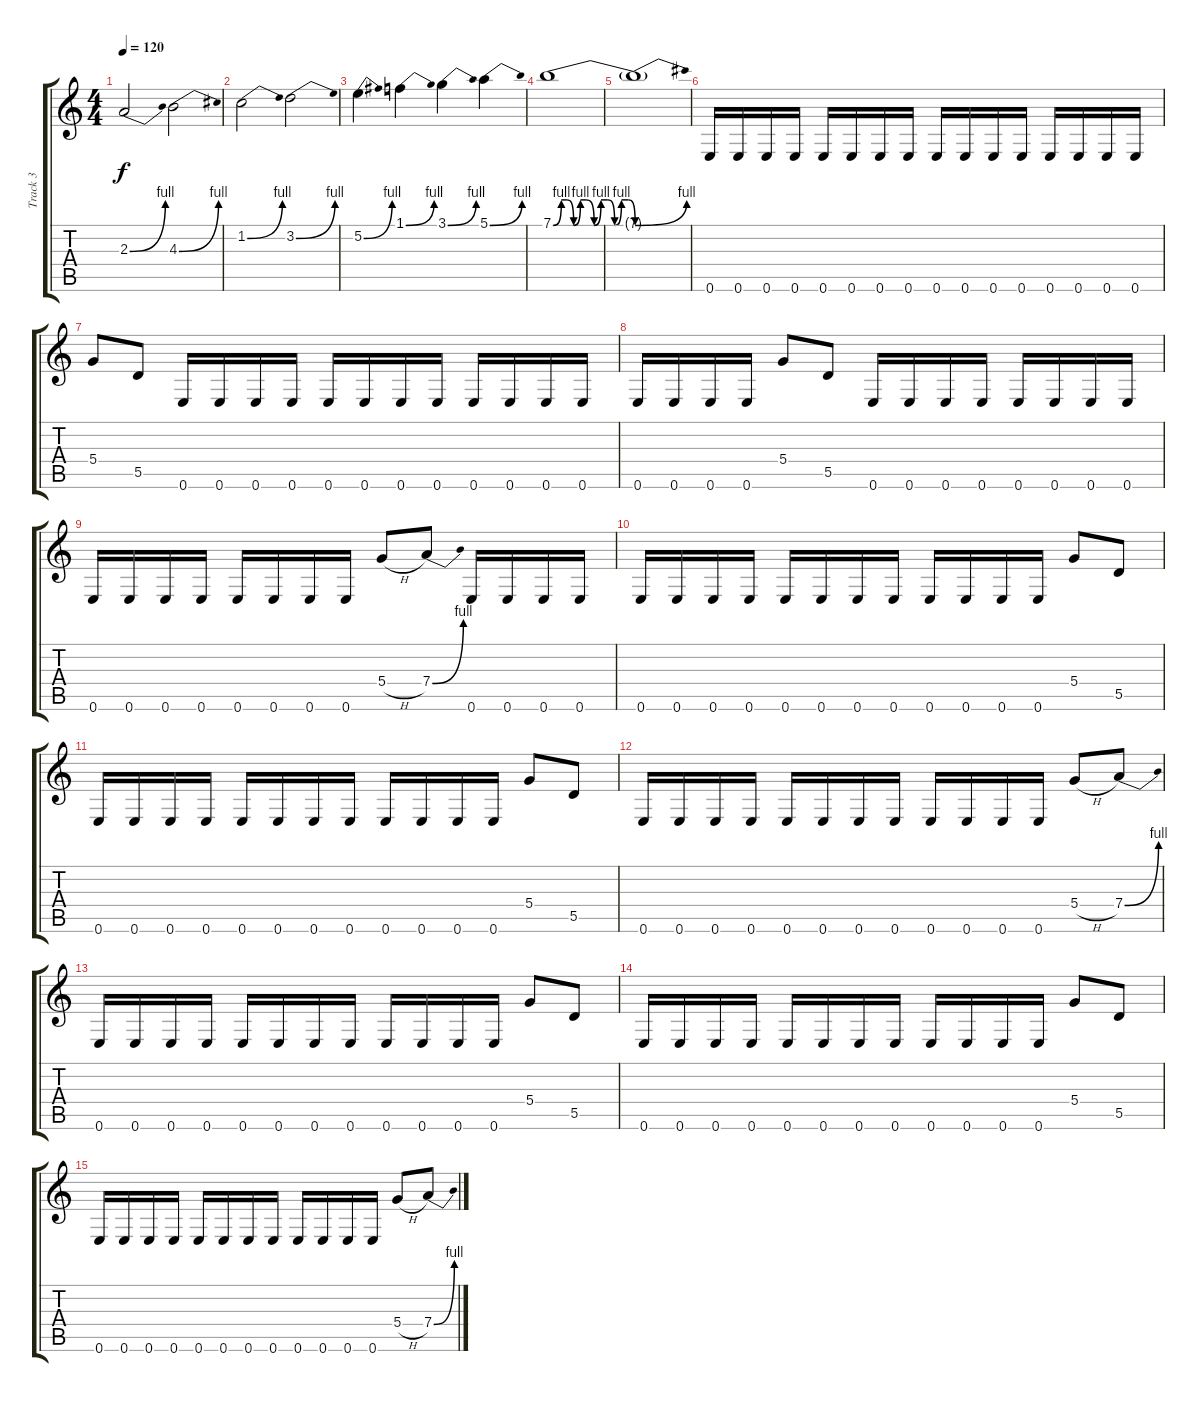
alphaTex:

\track ("Track 3" "Track 3") {instrument distortionguitar}
\staff {score tabs}
\tuning (E4 B3 G3 D3 A2 E2) {hide}
\ts (4 4)
\tempo 120
\clef g2
\ks c
2.3{be (bend 0 0 60 4) t}.2{dy f} 4.3{be (bend 0 0 60 4)}.2 |
1.2{be (bend 0 0 60 4)}.2 3.2{be (bend 0 0 60 4)}.2 |
5.2{be (bend 0 0 60 4)}.4 1.1{be (bend 0 0 60 4)}.4 3.1{be (bend 0 0 60 4)}.4 5.1{be (bend 0 0 60 4)}.4 |
7.1{be (custom 0 0 6 4 10 4 15 0 20 4 24 4 30 0 35 4 40 4 45 0 50 4 55 4 60 0)}.1 |
7.1{be (bend 0 0 60 4) t}.1 |
0.6.16 0.6.16 0.6.16 0.6.16 0.6.16 0.6.16 0.6.16 0.6.16 0.6.16 0.6.16 0.6.16 0.6.16 0.6.16 0.6.16 0.6.16 0.6.16 |
5.4.8 5.5.8 0.6.16 0.6.16 0.6.16 0.6.16 0.6.16 0.6.16 0.6.16 0.6.16 0.6.16 0.6.16 0.6.16 0.6.16 |
0.6.16 0.6.16 0.6.16 0.6.16 5.4.8 5.5.8 0.6.16 0.6.16 0.6.16 0.6.16 0.6.16 0.6.16 0.6.16 0.6.16 |
0.6.16 0.6.16 0.6.16 0.6.16 0.6.16 0.6.16 0.6.16 0.6.16 5.4{h}.8 7.4{be (bend 0 0 60 4)}.8 0.6.16 0.6.16 0.6.16 0.6.16 |
0.6.16 0.6.16 0.6.16 0.6.16 0.6.16 0.6.16 0.6.16 0.6.16 0.6.16 0.6.16 0.6.16 0.6.16 5.4.8 5.5.8 |
0.6.16 0.6.16 0.6.16 0.6.16 0.6.16 0.6.16 0.6.16 0.6.16 0.6.16 0.6.16 0.6.16 0.6.16 5.4.8 5.5.8 |
0.6.16 0.6.16 0.6.16 0.6.16 0.6.16 0.6.16 0.6.16 0.6.16 0.6.16 0.6.16 0.6.16 0.6.16 5.4{h}.8 7.4{be (bend 0 0 60 4)}.8 |
0.6.16 0.6.16 0.6.16 0.6.16 0.6.16 0.6.16 0.6.16 0.6.16 0.6.16 0.6.16 0.6.16 0.6.16 5.4.8 5.5.8 |
0.6.16 0.6.16 0.6.16 0.6.16 0.6.16 0.6.16 0.6.16 0.6.16 0.6.16 0.6.16 0.6.16 0.6.16 5.4.8 5.5.8 |
0.6.16 0.6.16 0.6.16 0.6.16 0.6.16 0.6.16 0.6.16 0.6.16 0.6.16 0.6.16 0.6.16 0.6.16 5.4{h}.8 7.4{be (bend 0 0 60 4)}.8
